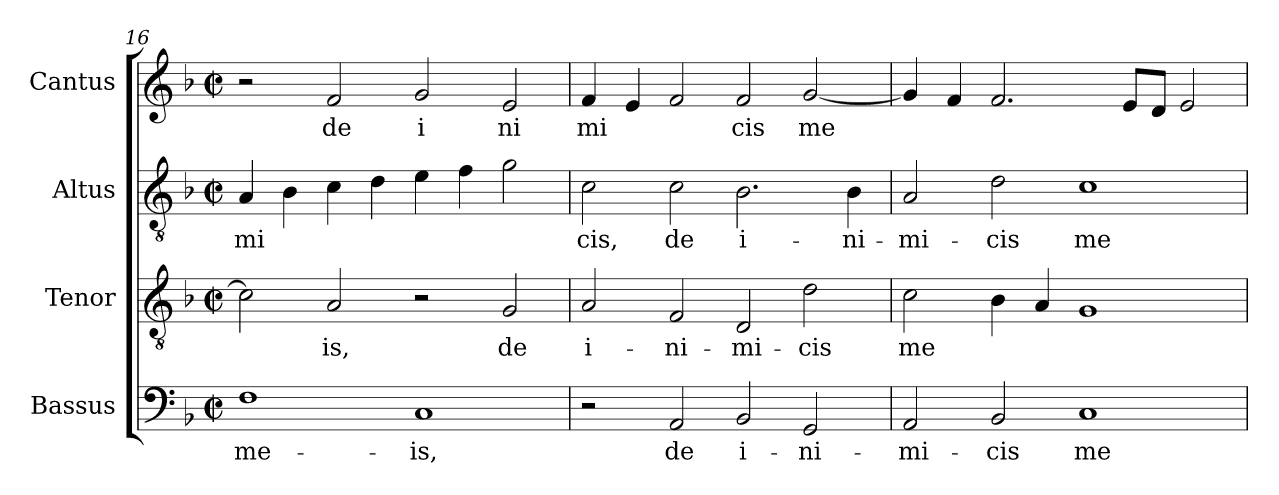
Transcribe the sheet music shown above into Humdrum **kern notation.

**kern	**text	**kern	**text	**kern	**text	**kern	**text
*part4	*part4	*part3	*part3	*part2	*part2	*part1	*part1
*staff4	*staff4	*staff3	*staff3	*staff2	*staff2	*staff1	*staff1
*I"Bassus	*	*I"Tenor	*	*I"Altus	*	*I"Cantus	*
*clefF4	*	*clefGv2	*	*clefGv2	*	*clefG2	*
*k[b-]	*	*k[b-]	*	*k[b-]	*	*k[b-]	*
*F:	*	*F:	*	*F:	*	*F:	*
*M2/2	*	*M2/2	*	*M2/2	*	*M2/2	*
*met(c|)	*	*met(c|)	*	*met(c|)	*	*met(c|)	*
=16	=16	=16	=16	=16	=16	=16	=16
!	!LO:LY:b:cj	!	!LO:LY:b:cj	!	!LO:LY:b:cj	!	!
1F	me-	2c\]	--	4A/	-mi-	2r	.
!	!	!	!	!	!LO:LY:b:cj	!	!
.	.	.	.	4B-\	--	.	.
!	!	!	!LO:LY:b:cj	!	!LO:LY:b:cj	!	!LO:LY:b:cj
.	.	2A/	-is,	4c\	--	2f/	de
!	!	!	!	!	!LO:LY:b:cj	!	!
.	.	.	.	4d\	--	.	.
!	!LO:LY:b:cj	!	!	!	!LO:LY:b:cj	!	!LO:LY:b:cj
1C	-is,	2r	.	4e\	--	2g/	i
!	!	!	!	!	!LO:LY:b:cj	!	!
.	.	.	.	4f\	--	.	.
!	!	!	!LO:LY:b:cj	!	!LO:LY:b:cj	!	!LO:LY:b:cj
.	.	2G/	de	2g\	--	2e/	ni
=17	=17	=17	=17	=17	=17	=17	=17
!	!	!	!LO:LY:b:cj	!	!LO:LY:b:cj	!	!LO:LY:b:cj
2r	.	2A/	i-	2c\	-cis,	4f/	mi
!	!	!	!	!	!	!	!LO:LY:b:cj
.	.	.	.	.	.	4e/	.
!	!LO:LY:b:cj	!	!LO:LY:b:cj	!	!LO:LY:b:cj	!	!LO:LY:b:cj
2AA/	de	2F/	-ni-	2c\	de	2f/	.
!	!LO:LY:b:cj	!	!LO:LY:b:cj	!	!LO:LY:b:cj	!	!LO:LY:b:cj
2BB-/	i-	2D/	-mi-	2.B-\	i-	2f/	cis
!	!LO:LY:b:cj	!	!LO:LY:b:cj	!	!	!	!LO:LY:b:cj
2GG/	-ni-	2d\	-cis	.	.	[<2g/	me
!	!	!	!	!	!LO:LY:b:cj	!	!
.	.	.	.	4B-\	-ni-	.	.
=18	=18	=18	=18	=18	=18	=18	=18
!	!LO:LY:b:cj	!	!LO:LY:b:cj	!	!LO:LY:b:cj	!	!LO:LY:b:cj
2AA/	-mi-	2c\	me-	2A/	-mi-	4g/]	.
!	!	!	!	!	!	!	!LO:LY:b:cj
.	.	.	.	.	.	4f/	.
!	!LO:LY:b:cj	!	!LO:LY:b:cj	!	!LO:LY:b:cj	!	!LO:LY:b:cj
2BB-/	-cis	4B-\	--	2d\	-cis	2.f/	.
!	!	!	!LO:LY:b:cj	!	!	!	!
.	.	4A/	--	.	.	.	.
!	!LO:LY:b:cj	!	!LO:LY:b:cj	!	!LO:LY:b:cj	!	!
1C	me-	1G	--	1c	me-	.	.
!	!	!	!	!	!	!	!LO:LY:b:cj
.	.	.	.	.	.	8e/L	.
!	!	!	!	!	!	!	!LO:LY:b:cj
.	.	.	.	.	.	8d/J	.
!	!	!	!	!	!	!	!LO:LY:b:cj
.	.	.	.	.	.	2e/	.
=	=	=	=	=	=	=	=
*-	*-	*-	*-	*-	*-	*-	*-
